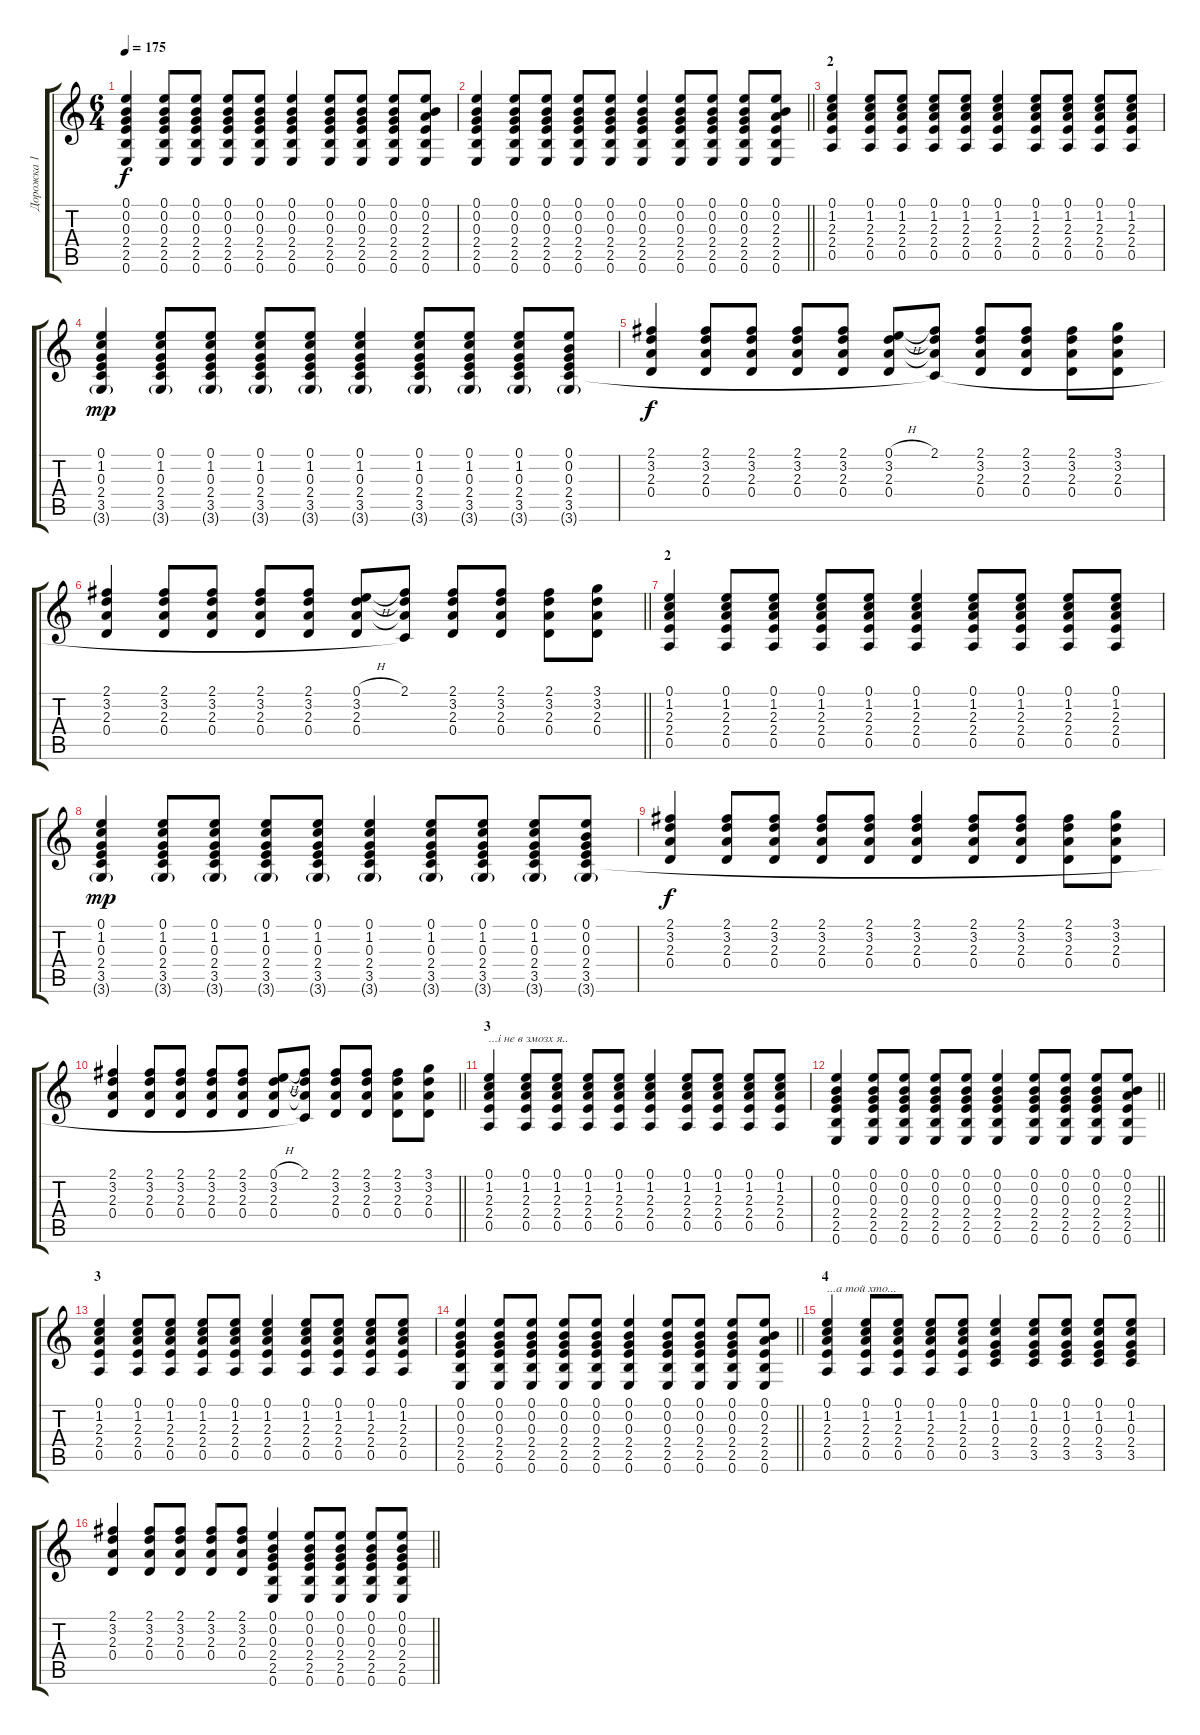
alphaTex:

\track ("Дорожка 1" "Дорожка 1") {instrument acousticguitarsteel}
\staff {score tabs}
\tuning (E4 B3 G3 D3 A2 E2) {hide}
\ts (6 4)
\tempo 175
\clef g2
\ks c
(0.1 0.2 0.3 2.4 2.5 0.6).4{dy f} (0.1 0.2 0.3 2.4 2.5 0.6).8 (0.1 0.2 0.3 2.4 2.5 0.6).8 (0.1 0.2 0.3 2.4 2.5 0.6).8 (0.1 0.2 0.3 2.4 2.5 0.6).8 (0.1 0.2 0.3 2.4 2.5 0.6).4 (0.1 0.2 0.3 2.4 2.5 0.6).8 (0.1 0.2 0.3 2.4 2.5 0.6).8 (0.1 0.2 0.3 2.4 2.5 0.6).8 (0.1 0.2 2.3 2.4 2.5 0.6).8 |
\barLineRight lightlight
(0.1 0.2 0.3 2.4 2.5 0.6).4 (0.1 0.2 0.3 2.4 2.5 0.6).8 (0.1 0.2 0.3 2.4 2.5 0.6).8 (0.1 0.2 0.3 2.4 2.5 0.6).8 (0.1 0.2 0.3 2.4 2.5 0.6).8 (0.1 0.2 0.3 2.4 2.5 0.6).4 (0.1 0.2 0.3 2.4 2.5 0.6).8 (0.1 0.2 0.3 2.4 2.5 0.6).8 (0.1 0.2 0.3 2.4 2.5 0.6).8 (0.1 0.2 2.3 2.4 2.5 0.6).8 |
\section ("" "2")
(0.1 1.2 2.3 2.4 0.5).4 (0.1 1.2 2.3 2.4 0.5).8 (0.1 1.2 2.3 2.4 0.5).8 (0.1 1.2 2.3 2.4 0.5).8 (0.1 1.2 2.3 2.4 0.5).8 (0.1 1.2 2.3 2.4 0.5).4 (0.1 1.2 2.3 2.4 0.5).8 (0.1 1.2 2.3 2.4 0.5).8 (0.1 1.2 2.3 2.4 0.5).8 (0.1 1.2 2.3 2.4 0.5).8 |
(0.1 1.2 0.3 2.4 3.5 3.6{g}).4{dy mp} (0.1 1.2 0.3 2.4 3.5 3.6{g}).8 (0.1 1.2 0.3 2.4 3.5 3.6{g}).8 (0.1 1.2 0.3 2.4 3.5 3.6{g}).8 (0.1 1.2 0.3 2.4 3.5 3.6{g}).8 (0.1 1.2 0.3 2.4 3.5 3.6{g}).4 (0.1 1.2 0.3 2.4 3.5 3.6{g}).8 (0.1 1.2 0.3 2.4 3.5 3.6{g}).8 (0.1 1.2 0.3 2.4 3.5 3.6{g}).8 (0.1 0.2 0.3 2.4 3.5 3.6{g}).8 |
(2.1 3.2 2.3 0.4).4{dy f} (2.1 3.2 2.3 0.4).8 (2.1 3.2 2.3 0.4).8 (2.1 3.2 2.3 0.4).8 (2.1 3.2 2.3 0.4).8 (0.1{h} 3.2 2.3 0.4).8 (2.1 3.2{t} 2.3{t} 3.5{t}).8 (2.1 3.2 2.3 0.4).8 (2.1 3.2 2.3 0.4).8 (2.1 3.2 2.3 0.4).8 (3.1 3.2 2.3 0.4).8 |
\barLineRight lightlight
(2.1 3.2 2.3 0.4).4 (2.1 3.2 2.3 0.4).8 (2.1 3.2 2.3 0.4).8 (2.1 3.2 2.3 0.4).8 (2.1 3.2 2.3 0.4).8 (0.1{h} 3.2 2.3 0.4).8 (2.1 3.2{t} 2.3{t} 3.5{t}).8 (2.1 3.2 2.3 0.4).8 (2.1 3.2 2.3 0.4).8 (2.1 3.2 2.3 0.4).8 (3.1 3.2 2.3 0.4).8 |
\section ("" "2")
(0.1 1.2 2.3 2.4 0.5).4 (0.1 1.2 2.3 2.4 0.5).8 (0.1 1.2 2.3 2.4 0.5).8 (0.1 1.2 2.3 2.4 0.5).8 (0.1 1.2 2.3 2.4 0.5).8 (0.1 1.2 2.3 2.4 0.5).4 (0.1 1.2 2.3 2.4 0.5).8 (0.1 1.2 2.3 2.4 0.5).8 (0.1 1.2 2.3 2.4 0.5).8 (0.1 1.2 2.3 2.4 0.5).8 |
(0.1 1.2 0.3 2.4 3.5 3.6{g}).4{dy mp} (0.1 1.2 0.3 2.4 3.5 3.6{g}).8 (0.1 1.2 0.3 2.4 3.5 3.6{g}).8 (0.1 1.2 0.3 2.4 3.5 3.6{g}).8 (0.1 1.2 0.3 2.4 3.5 3.6{g}).8 (0.1 1.2 0.3 2.4 3.5 3.6{g}).4 (0.1 1.2 0.3 2.4 3.5 3.6{g}).8 (0.1 1.2 0.3 2.4 3.5 3.6{g}).8 (0.1 1.2 0.3 2.4 3.5 3.6{g}).8 (0.1 0.2 0.3 2.4 3.5 3.6{g}).8 |
(2.1 3.2 2.3 0.4).4{dy f} (2.1 3.2 2.3 0.4).8 (2.1 3.2 2.3 0.4).8 (2.1 3.2 2.3 0.4).8 (2.1 3.2 2.3 0.4).8 (2.1 3.2 2.3 0.4).4 (2.1 3.2 2.3 0.4).8 (2.1 3.2 2.3 0.4).8 (2.1 3.2 2.3 0.4).8 (3.1 3.2 2.3 0.4).8 |
\barLineRight lightlight
(2.1 3.2 2.3 0.4).4 (2.1 3.2 2.3 0.4).8 (2.1 3.2 2.3 0.4).8 (2.1 3.2 2.3 0.4).8 (2.1 3.2 2.3 0.4).8 (0.1{h} 3.2 2.3 0.4).8 (2.1 3.2{t} 2.3{t} 3.5{t}).8 (2.1 3.2 2.3 0.4).8 (2.1 3.2 2.3 0.4).8 (2.1 3.2 2.3 0.4).8 (3.1 3.2 2.3 0.4).8 |
\section ("" "3")
(0.1 1.2 2.3 2.4 0.5).4{txt "...і не в змозх я.."} (0.1 1.2 2.3 2.4 0.5).8 (0.1 1.2 2.3 2.4 0.5).8 (0.1 1.2 2.3 2.4 0.5).8 (0.1 1.2 2.3 2.4 0.5).8 (0.1 1.2 2.3 2.4 0.5).4 (0.1 1.2 2.3 2.4 0.5).8 (0.1 1.2 2.3 2.4 0.5).8 (0.1 1.2 2.3 2.4 0.5).8 (0.1 1.2 2.3 2.4 0.5).8 |
\barLineRight lightlight
(0.1 0.2 0.3 2.4 2.5 0.6).4 (0.1 0.2 0.3 2.4 2.5 0.6).8 (0.1 0.2 0.3 2.4 2.5 0.6).8 (0.1 0.2 0.3 2.4 2.5 0.6).8 (0.1 0.2 0.3 2.4 2.5 0.6).8 (0.1 0.2 0.3 2.4 2.5 0.6).4 (0.1 0.2 0.3 2.4 2.5 0.6).8 (0.1 0.2 0.3 2.4 2.5 0.6).8 (0.1 0.2 0.3 2.4 2.5 0.6).8 (0.1 0.2 2.3 2.4 2.5 0.6).8 |
\section ("" "3")
(0.1 1.2 2.3 2.4 0.5).4 (0.1 1.2 2.3 2.4 0.5).8 (0.1 1.2 2.3 2.4 0.5).8 (0.1 1.2 2.3 2.4 0.5).8 (0.1 1.2 2.3 2.4 0.5).8 (0.1 1.2 2.3 2.4 0.5).4 (0.1 1.2 2.3 2.4 0.5).8 (0.1 1.2 2.3 2.4 0.5).8 (0.1 1.2 2.3 2.4 0.5).8 (0.1 1.2 2.3 2.4 0.5).8 |
\barLineRight lightlight
(0.1 0.2 0.3 2.4 2.5 0.6).4 (0.1 0.2 0.3 2.4 2.5 0.6).8 (0.1 0.2 0.3 2.4 2.5 0.6).8 (0.1 0.2 0.3 2.4 2.5 0.6).8 (0.1 0.2 0.3 2.4 2.5 0.6).8 (0.1 0.2 0.3 2.4 2.5 0.6).4 (0.1 0.2 0.3 2.4 2.5 0.6).8 (0.1 0.2 0.3 2.4 2.5 0.6).8 (0.1 0.2 0.3 2.4 2.5 0.6).8 (0.1 0.2 2.3 2.4 2.5 0.6).8 |
\section ("" "4")
(0.1 1.2 2.3 2.4 0.5).4{txt "...а той хто..."} (0.1 1.2 2.3 2.4 0.5).8 (0.1 1.2 2.3 2.4 0.5).8 (0.1 1.2 2.3 2.4 0.5).8 (0.1 1.2 2.3 2.4 0.5).8 (0.1 1.2 0.3 2.4 3.5).4 (0.1 1.2 0.3 2.4 3.5).8 (0.1 1.2 0.3 2.4 3.5).8 (0.1 1.2 0.3 2.4 3.5).8 (0.1 1.2 0.3 2.4 3.5).8 |
\barLineRight lightlight
(2.1 3.2 2.3 0.4).4 (2.1 3.2 2.3 0.4).8 (2.1 3.2 2.3 0.4).8 (2.1 3.2 2.3 0.4).8 (2.1 3.2 2.3 0.4).8 (0.1 0.2 0.3 2.4 2.5 0.6).4 (0.1 0.2 0.3 2.4 2.5 0.6).8 (0.1 0.2 0.3 2.4 2.5 0.6).8 (0.1 0.2 0.3 2.4 2.5 0.6).8 (0.1 0.2 0.3 2.4 2.5 0.6).8
